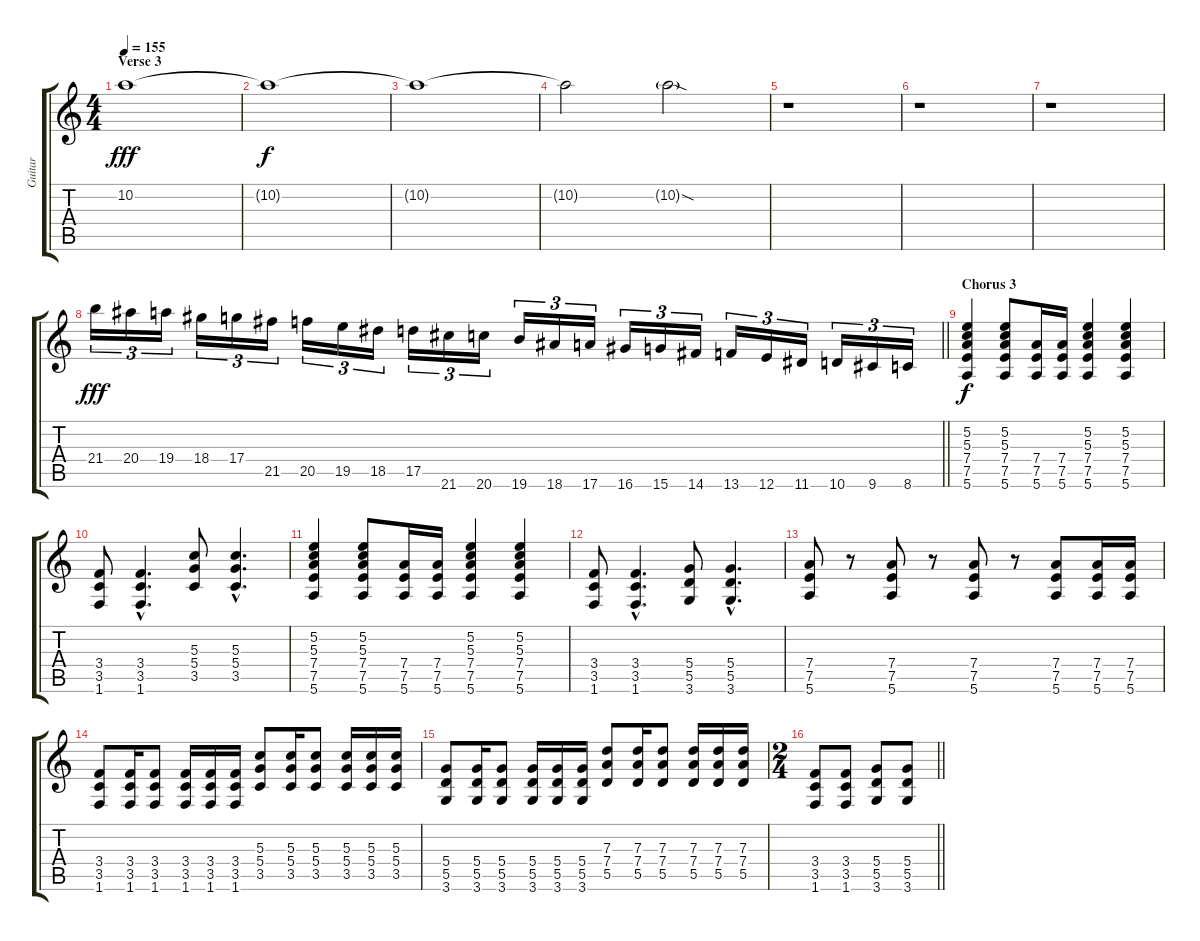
\track ("Guitar" "Guitar") {instrument distortionguitar}
\staff {score tabs}
\tuning (E4 B3 G3 D3 A2 E2) {hide}
\ts (4 4)
\section ("" "Verse 3")
\tempo 155
\clef g2
\ks c
10.2.1{dy fff} |
10.2{t}.1{dy f} |
10.2{t}.1 |
10.2{t}.2 10.2{sod g}.2 |
r.1 |
r.1 |
r.1 |
\barLineRight lightlight
21.4.16{tu (3 2) dy fff instrument guitarfretnoise} 20.4.16{tu (3 2)} 19.4.16{tu (3 2)} 18.4.16{tu (3 2)} 17.4.16{tu (3 2)} 21.5.16{tu (3 2)} 20.5.16{tu (3 2)} 19.5.16{tu (3 2)} 18.5.16{tu (3 2)} 17.5.16{tu (3 2)} 21.6.16{tu (3 2)} 20.6.16{tu (3 2)} 19.6.16{tu (3 2)} 18.6.16{tu (3 2)} 17.6.16{tu (3 2)} 16.6.16{tu (3 2)} 15.6.16{tu (3 2)} 14.6.16{tu (3 2)} 13.6.16{tu (3 2)} 12.6.16{tu (3 2)} 11.6.16{tu (3 2)} 10.6.16{tu (3 2)} 9.6.16{tu (3 2)} 8.6.16{tu (3 2)} |
\section ("" "Chorus 3")
(5.2 5.3 7.4 7.5 5.6).4{dy f instrument distortionguitar} (5.2 5.3 7.4 7.5 5.6).8 (7.4 7.5 5.6).16 (7.4 7.5 5.6).16 (5.2 5.3 7.4 7.5 5.6).4 (5.2 5.3 7.4 7.5 5.6).4 |
(3.4 3.5 1.6).8 (3.4{hac} 3.5{hac} 1.6{hac}).4{d} (5.3 5.4 3.5).8 (5.3{hac} 5.4{hac} 3.5{hac}).4{d} |
(5.2 5.3 7.4 7.5 5.6).4 (5.2 5.3 7.4 7.5 5.6).8 (7.4 7.5 5.6).16 (7.4 7.5 5.6).16 (5.2 5.3 7.4 7.5 5.6).4 (5.2 5.3 7.4 7.5 5.6).4 |
(3.4 3.5 1.6).8 (3.4{hac} 3.5{hac} 1.6{hac}).4{d} (5.4 5.5 3.6).8 (5.4{hac} 5.5{hac} 3.6{hac}).4{d} |
(7.4 7.5 5.6).8 r.8 (7.4 7.5 5.6).8 r.8 (7.4 7.5 5.6).8 r.8 (7.4 7.5 5.6).8 (7.4 7.5 5.6).16 (7.4 7.5 5.6).16 |
(3.4 3.5 1.6).8 (3.4 3.5 1.6).16 (3.4 3.5 1.6).8 (3.4 3.5 1.6).16 (3.4 3.5 1.6).16 (3.4 3.5 1.6).16 (5.3 5.4 3.5).8 (5.3 5.4 3.5).16 (5.3 5.4 3.5).8 (5.3 5.4 3.5).16 (5.3 5.4 3.5).16 (5.3 5.4 3.5).16 |
(5.4 5.5 3.6).8 (5.4 5.5 3.6).16 (5.4 5.5 3.6).8 (5.4 5.5 3.6).16 (5.4 5.5 3.6).16 (5.4 5.5 3.6).16 (7.3 7.4 5.5).8 (7.3 7.4 5.5).16 (7.3 7.4 5.5).8 (7.3 7.4 5.5).16 (7.3 7.4 5.5).16 (7.3 7.4 5.5).16 |
\ts (2 4)
\barLineRight lightlight
(3.4 3.5 1.6).8 (3.4 3.5 1.6).8 (5.4 5.5 3.6).8 (5.4 5.5 3.6).8
